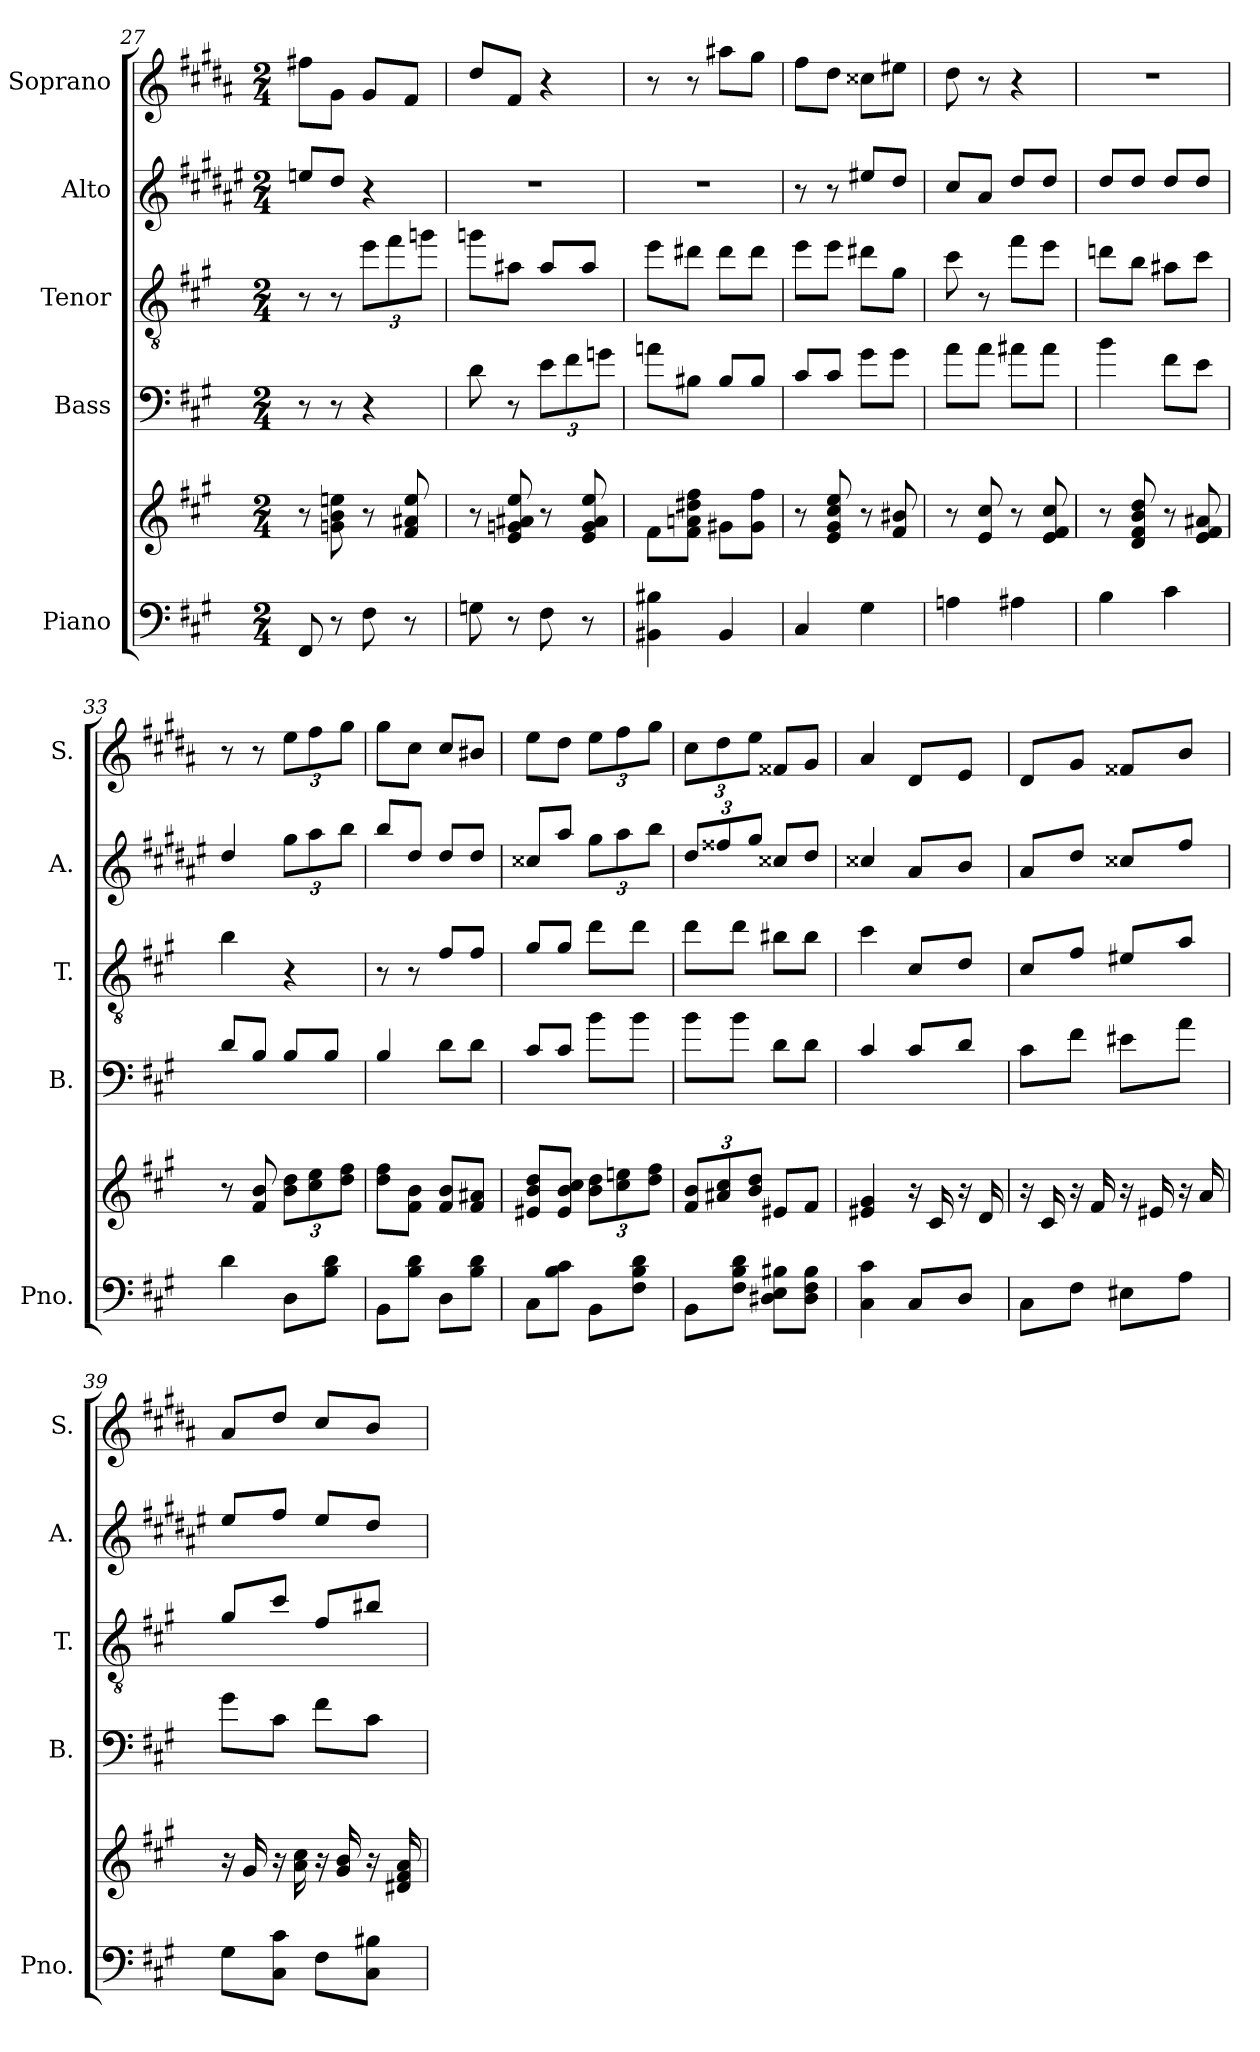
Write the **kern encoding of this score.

**kern	**kern	**kern	**kern	**kern	**kern
*part5	*part5	*part4	*part3	*part2	*part1
*staff6	*staff5	*staff4	*staff3	*staff2	*staff1
*I"Piano	*	*I"Bass	*I"Tenor	*I"Alto	*I"Soprano
*I'Pno.	*	*I'B.	*I'T.	*I'A.	*I'S.
!!LO:PB:g=z
*clefF4	*clefG2	*clefF4	*clefGv2	*clefG2	*clefG2
*	*	*ITrd12c21	*ITrd8c14	*ITrd5c9	*ITrd1c2
*k[f#c#g#]	*k[f#c#g#]	*k[f#c#g#]	*k[f#c#g#]	*k[f#c#g#]	*k[f#c#g#]
*M2/4	*M2/4	*M2/4	*M2/4	*M2/4	*M2/4
=27	=27	=27	=27	=27	=27
8FF#/	8r	8r	8r	8gn/L	8een\L
8r	8gn\ 8b\ 8een\	8r	8r	8f#/J	8f#\J
*	*	*	*Xbrackettup	*	*
8F#\	8r	4r	12e\L	4r	8f#/L
.	.	.	12f#\	.	.
8r	8f#/ 8a#X/ 8ee/	.	.	.	8e/J
.	.	.	12gn\J	.	.
=28	=28	=28	=28	=28	=28
8Gn\	8r	8D\	8gn\L	2r	8cc#/L
8r	8e/ 8gn/ 8a#X/ 8ee/	8r	8A#X\J	.	8e/J
*	*	*Xbrackettup	*	*	*
8F#\	8r	12E\L	8A#/L	.	4r
.	.	12F#\	.	.	.
8r	8e/ 8g/ 8a#/ 8ee/	.	8A#/J	.	.
.	.	12Gn\J	.	.	.
=29	=29	=29	=29	=29	=29
4BB#X\ 4B#X\	8f#\L	8An\L	8e\L	2r	8r
.	8f#\ 8an\ 8dd#X\ 8ff#\J	8BB#X\J	8d#X\J	.	8r
4BB#/	8g#X\L	8BB#/L	8d#\L	.	8gg#X\L
.	8g#\ 8ff#\J	8BB#/J	8d#\J	.	8ff#\J
=30	=30	=30	=30	=30	=30
4C#/	8r	8C#/L	8e\L	8r	8ee\L
.	8e/ 8g#/ 8cc#/ 8ee/	8C#/J	8e\J	8r	8cc#\J
4G#\	8r	8G#\L	8d#X\L	8g#X/L	8b#X\L
.	8f#/ 8b#X/	8G#\J	8G#\J	8f#/J	8dd#X\J
=31	=31	=31	=31	=31	=31
4An\	8r	8A\L	8c#\	8e/L	8cc#\
.	8e/ 8cc#/	8A\J	8r	8c#/J	8r
4A#X\	8r	8A#X\L	8f#\L	8f#/L	4r
.	8e/ 8f#/ 8cc#/	8A#\J	8e\J	8f#/J	.
=32	=32	=32	=32	=32	=32
4B\	8r	4B\	8dn\L	8f#/L	2r
.	8d/ 8f#/ 8b/ 8dd/	.	8B\J	8f#/J	.
4c#\	8r	8F#\L	8A#X\L	8f#/L	.
.	8e/ 8f#/ 8a#X/	8E\J	8c#\J	8f#/J	.
!!LO:LB:g=z
=33	=33	=33	=33	=33	=33
4d\	8r	8D/L	4B\	4f#/	8r
.	8f#/ 8b/	8BB/J	.	.	8r
*	*Xbrackettup	*	*	*Xbrackettup	*Xbrackettup
8D\L	12b\ 12dd\L	8BB/L	4r	12b\L	12dd\L
.	12cc#\ 12ee\	.	.	12cc#\	12ee\
8B\ 8d\J	.	8BB/J	.	.	.
.	12dd\ 12ff#\J	.	.	12dd\J	12ff#\J
=34	=34	=34	=34	=34	=34
8BB\L	8dd\ 8ff#\L	4BB/	8r	8dd/L	8ff#\L
8B\ 8d\J	8f#\ 8b\J	.	8r	8f#/J	8b\J
8D\L	8f#/ 8b/L	8D\L	8F#/L	8f#/L	8b/L
8B\ 8d\J	8f#/ 8a#X/J	8D\J	8F#/J	8f#/J	8a#X/J
=35	=35	=35	=35	=35	=35
8C#\L	8e#X/ 8b/ 8dd/L	8C#/L	8G#/L	8e#X/L	8dd\L
8B\ 8c#\J	8e#/ 8b/ 8cc#/J	8C#/J	8G#/J	8cc#/J	8cc#\J
8BB\L	12b\ 12dd\L	8B\L	8d\L	12b\L	12dd\L
.	12cc#\ 12een\	.	.	12cc#\	12ee\
8F#\ 8B\ 8d\J	.	8B\J	8d\J	.	.
.	12dd\ 12ff#\J	.	.	12dd\J	12ff#\J
=36	=36	=36	=36	=36	=36
8BB\L	12f#/ 12b/L	8B\L	8d\L	12f#/L	12b\L
.	12a#X/ 12cc#/	.	.	12a#X/	12cc#\
8F#\ 8B\ 8d\J	.	8B\J	8d\J	.	.
.	12b/ 12dd/J	.	.	12b/J	12dd\J
8D#X\ 8E\ 8B#X\L	8e#X/L	8D\L	8B#X\L	8e#X/L	8e#X/L
8D#\ 8F#\ 8B#\J	8f#/J	8D\J	8B#\J	8f#/J	8f#/J
=37	=37	=37	=37	=37	=37
4C#\ 4c#\	4e#X/ 4g#/	4C#/	4c#\	4e#X/	4g#/
8C#/L	16r	8C#/L	8C#/L	8c#/L	8c#/L
.	16c#/	.	.	.	.
8D/J	16r	8D/J	8D/J	8d/J	8d/J
.	16d/	.	.	.	.
=38	=38	=38	=38	=38	=38
8C#\L	16r	8C#\L	8C#/L	8c#/L	8c#/L
.	16c#/	.	.	.	.
8F#\J	16r	8F#\J	8F#/J	8f#/J	8f#/J
.	16f#/	.	.	.	.
8E#X\L	16r	8E#X\L	8E#X/L	8e#X/L	8e#X/L
.	16e#X/	.	.	.	.
8A\J	16r	8A\J	8A/J	8a/J	8a/J
.	16a/	.	.	.	.
!!LO:PB:g=z
=39	=39	=39	=39	=39	=39
8G#\L	16r	8G#\L	8G#/L	8g#/L	8g#/L
.	16g#/	.	.	.	.
8C#\ 8c#\J	16r	8C#\J	8c#/J	8a/J	8cc#/J
.	16a\ 16cc#\	.	.	.	.
8F#\L	16r	8F#\L	8F#/L	8g#/L	8b/L
.	16g#/ 16b/	.	.	.	.
8C#\ 8B#X\J	16r	8C#\J	8B#X/J	8f#/J	8a/J
.	16d#X/ 16f#/ 16a/	.	.	.	.
=	=	=	=	=	=
*-	*-	*-	*-	*-	*-
